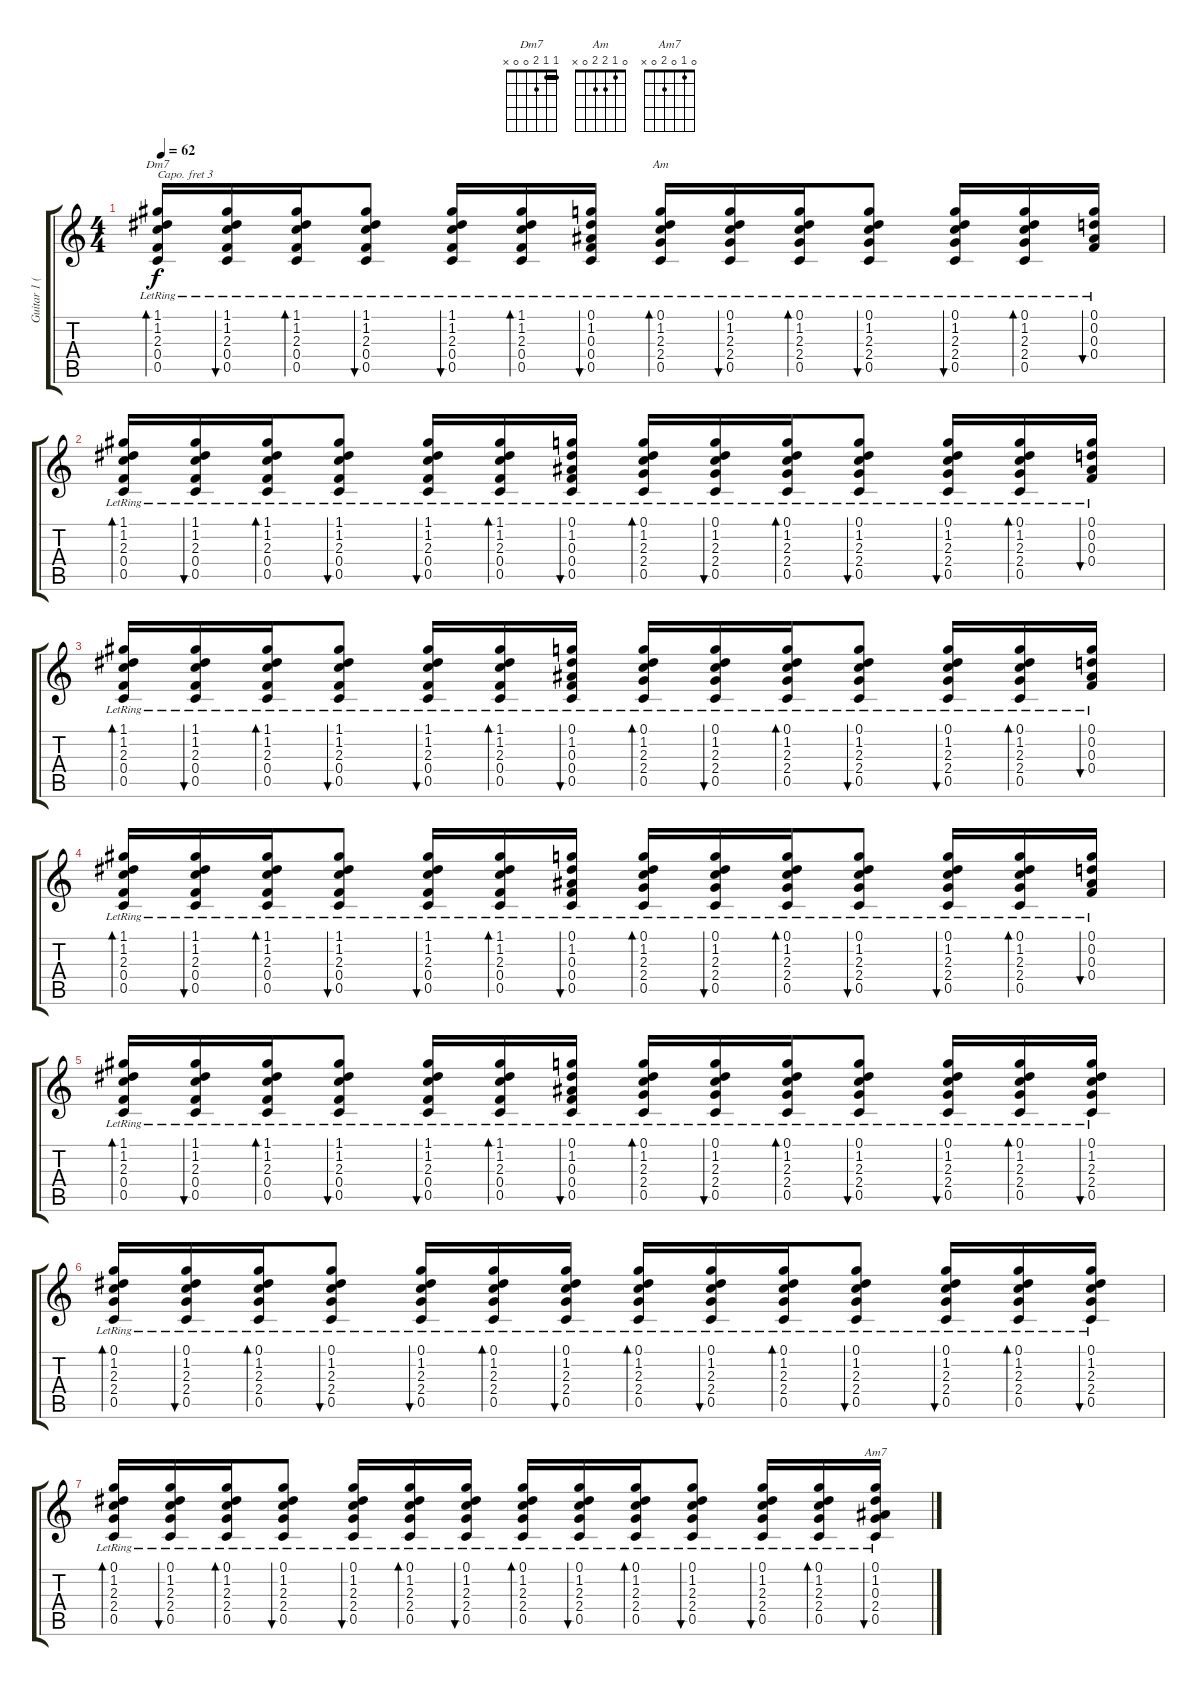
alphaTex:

\track ("Guitar 1 (Acoustic w/ Capo on 3)" "Guitar 1 (") {instrument acousticguitarsteel}
\staff {score tabs}
\capo 3
\tuning (E4 B3 G3 D3 A2 E2) {hide}
\chord ("Dm7" 1 1 2 0 0 x) {barre 1}
\chord ("Am" 0 1 2 2 0 x)
\chord ("Am7" 0 1 0 2 0 x)
\ts (4 4)
\tempo 62
\clef g2
\ks c
(1.1{lr} 1.2{lr} 2.3{lr} 0.4{lr} 0.5{lr}).16{bd 30 ch "Dm7" dy f} (1.1{lr} 1.2{lr} 2.3{lr} 0.4{lr} 0.5{lr}).16{bu 30} (1.1{lr} 1.2{lr} 2.3{lr} 0.4{lr} 0.5{lr}).16{bd 30} (1.1{lr} 1.2{lr} 2.3{lr} 0.4{lr} 0.5{lr}).8{bu 30} (1.1{lr} 1.2{lr} 2.3{lr} 0.4{lr} 0.5{lr}).16{bu 30} (1.1{lr} 1.2{lr} 2.3{lr} 0.4{lr} 0.5{lr}).16{bd 30} (0.1{lr} 1.2{lr} 0.3{lr} 0.4{lr} 0.5{lr}).16{bu 30} (0.1{lr} 1.2{lr} 2.3{lr} 2.4{lr} 0.5{lr}).16{bd 30 ch "Am"} (0.1{lr} 1.2{lr} 2.3{lr} 2.4{lr} 0.5{lr}).16{bu 30} (0.1{lr} 1.2{lr} 2.3{lr} 2.4{lr} 0.5{lr}).16{bd 30} (0.1{lr} 1.2{lr} 2.3{lr} 2.4{lr} 0.5{lr}).8{bu 30} (0.1{lr} 1.2{lr} 2.3{lr} 2.4{lr} 0.5{lr}).16{bu 30} (0.1{lr} 1.2{lr} 2.3{lr} 2.4{lr} 0.5{lr}).16{bd 30} (0.1{lr} 0.2{lr} 0.3{lr} 0.4{lr}).16{bu 30} |
(1.1{lr} 1.2{lr} 2.3{lr} 0.4{lr} 0.5{lr}).16{bd 30} (1.1{lr} 1.2{lr} 2.3{lr} 0.4{lr} 0.5{lr}).16{bu 30} (1.1{lr} 1.2{lr} 2.3{lr} 0.4{lr} 0.5{lr}).16{bd 30} (1.1{lr} 1.2{lr} 2.3{lr} 0.4{lr} 0.5{lr}).8{bu 30} (1.1{lr} 1.2{lr} 2.3{lr} 0.4{lr} 0.5{lr}).16{bu 30} (1.1{lr} 1.2{lr} 2.3{lr} 0.4{lr} 0.5{lr}).16{bd 30} (0.1{lr} 1.2{lr} 0.3{lr} 0.4{lr} 0.5{lr}).16{bu 30} (0.1{lr} 1.2{lr} 2.3{lr} 2.4{lr} 0.5{lr}).16{bd 30} (0.1{lr} 1.2{lr} 2.3{lr} 2.4{lr} 0.5{lr}).16{bu 30} (0.1{lr} 1.2{lr} 2.3{lr} 2.4{lr} 0.5{lr}).16{bd 30} (0.1{lr} 1.2{lr} 2.3{lr} 2.4{lr} 0.5{lr}).8{bu 30} (0.1{lr} 1.2{lr} 2.3{lr} 2.4{lr} 0.5{lr}).16{bu 30} (0.1{lr} 1.2{lr} 2.3{lr} 2.4{lr} 0.5{lr}).16{bd 30} (0.1{lr} 0.2{lr} 0.3{lr} 0.4{lr}).16{bu 30} |
(1.1{lr} 1.2{lr} 2.3{lr} 0.4{lr} 0.5{lr}).16{bd 30} (1.1{lr} 1.2{lr} 2.3{lr} 0.4{lr} 0.5{lr}).16{bu 30} (1.1{lr} 1.2{lr} 2.3{lr} 0.4{lr} 0.5{lr}).16{bd 30} (1.1{lr} 1.2{lr} 2.3{lr} 0.4{lr} 0.5{lr}).8{bu 30} (1.1{lr} 1.2{lr} 2.3{lr} 0.4{lr} 0.5{lr}).16{bu 30} (1.1{lr} 1.2{lr} 2.3{lr} 0.4{lr} 0.5{lr}).16{bd 30} (0.1{lr} 1.2{lr} 0.3{lr} 0.4{lr} 0.5{lr}).16{bu 30} (0.1{lr} 1.2{lr} 2.3{lr} 2.4{lr} 0.5{lr}).16{bd 30} (0.1{lr} 1.2{lr} 2.3{lr} 2.4{lr} 0.5{lr}).16{bu 30} (0.1{lr} 1.2{lr} 2.3{lr} 2.4{lr} 0.5{lr}).16{bd 30} (0.1{lr} 1.2{lr} 2.3{lr} 2.4{lr} 0.5{lr}).8{bu 30} (0.1{lr} 1.2{lr} 2.3{lr} 2.4{lr} 0.5{lr}).16{bu 30} (0.1{lr} 1.2{lr} 2.3{lr} 2.4{lr} 0.5{lr}).16{bd 30} (0.1{lr} 0.2{lr} 0.3{lr} 0.4{lr}).16{bu 30} |
(1.1{lr} 1.2{lr} 2.3{lr} 0.4{lr} 0.5{lr}).16{bd 30} (1.1{lr} 1.2{lr} 2.3{lr} 0.4{lr} 0.5{lr}).16{bu 30} (1.1{lr} 1.2{lr} 2.3{lr} 0.4{lr} 0.5{lr}).16{bd 30} (1.1{lr} 1.2{lr} 2.3{lr} 0.4{lr} 0.5{lr}).8{bu 30} (1.1{lr} 1.2{lr} 2.3{lr} 0.4{lr} 0.5{lr}).16{bu 30} (1.1{lr} 1.2{lr} 2.3{lr} 0.4{lr} 0.5{lr}).16{bd 30} (0.1{lr} 1.2{lr} 0.3{lr} 0.4{lr} 0.5{lr}).16{bu 30} (0.1{lr} 1.2{lr} 2.3{lr} 2.4{lr} 0.5{lr}).16{bd 30} (0.1{lr} 1.2{lr} 2.3{lr} 2.4{lr} 0.5{lr}).16{bu 30} (0.1{lr} 1.2{lr} 2.3{lr} 2.4{lr} 0.5{lr}).16{bd 30} (0.1{lr} 1.2{lr} 2.3{lr} 2.4{lr} 0.5{lr}).8{bu 30} (0.1{lr} 1.2{lr} 2.3{lr} 2.4{lr} 0.5{lr}).16{bu 30} (0.1{lr} 1.2{lr} 2.3{lr} 2.4{lr} 0.5{lr}).16{bd 30} (0.1{lr} 0.2{lr} 0.3{lr} 0.4{lr}).16{bu 30} |
(1.1{lr} 1.2{lr} 2.3{lr} 0.4{lr} 0.5{lr}).16{bd 30} (1.1{lr} 1.2{lr} 2.3{lr} 0.4{lr} 0.5{lr}).16{bu 30} (1.1{lr} 1.2{lr} 2.3{lr} 0.4{lr} 0.5{lr}).16{bd 30} (1.1{lr} 1.2{lr} 2.3{lr} 0.4{lr} 0.5{lr}).8{bu 30} (1.1{lr} 1.2{lr} 2.3{lr} 0.4{lr} 0.5{lr}).16{bu 30} (1.1{lr} 1.2{lr} 2.3{lr} 0.4{lr} 0.5{lr}).16{bd 30} (0.1{lr} 1.2{lr} 0.3{lr} 0.4{lr} 0.5{lr}).16{bu 30} (0.1{lr} 1.2{lr} 2.3{lr} 2.4{lr} 0.5{lr}).16{bd 30} (0.1{lr} 1.2{lr} 2.3{lr} 2.4{lr} 0.5{lr}).16{bu 30} (0.1{lr} 1.2{lr} 2.3{lr} 2.4{lr} 0.5{lr}).16{bd 30} (0.1{lr} 1.2{lr} 2.3{lr} 2.4{lr} 0.5{lr}).8{bu 30} (0.1{lr} 1.2{lr} 2.3{lr} 2.4{lr} 0.5{lr}).16{bu 30} (0.1{lr} 1.2{lr} 2.3{lr} 2.4{lr} 0.5{lr}).16{bd 30} (0.1{lr} 1.2{lr} 2.3{lr} 2.4{lr} 0.5{lr}).16{bu 60} |
(0.1{lr} 1.2{lr} 2.3{lr} 2.4{lr} 0.5{lr}).16{bd 30} (0.1{lr} 1.2{lr} 2.3{lr} 2.4{lr} 0.5{lr}).16{bu 30} (0.1{lr} 1.2{lr} 2.3{lr} 2.4{lr} 0.5{lr}).16{bd 30} (0.1{lr} 1.2{lr} 2.3{lr} 2.4{lr} 0.5{lr}).8{bu 30} (0.1{lr} 1.2{lr} 2.3{lr} 2.4{lr} 0.5{lr}).16{bu 30} (0.1{lr} 1.2{lr} 2.3{lr} 2.4{lr} 0.5{lr}).16{bd 30} (0.1{lr} 1.2{lr} 2.3{lr} 2.4{lr} 0.5{lr}).16{bu 30} (0.1{lr} 1.2{lr} 2.3{lr} 2.4{lr} 0.5{lr}).16{bd 30} (0.1{lr} 1.2{lr} 2.3{lr} 2.4{lr} 0.5{lr}).16{bu 30} (0.1{lr} 1.2{lr} 2.3{lr} 2.4{lr} 0.5{lr}).16{bd 30} (0.1{lr} 1.2{lr} 2.3{lr} 2.4{lr} 0.5{lr}).8{bu 30} (0.1{lr} 1.2{lr} 2.3{lr} 2.4{lr} 0.5{lr}).16{bu 30} (0.1{lr} 1.2{lr} 2.3{lr} 2.4{lr} 0.5{lr}).16{bd 30} (0.1{lr} 1.2{lr} 2.3{lr} 2.4{lr} 0.5{lr}).16{bu 30} |
(0.1{lr} 1.2{lr} 2.3{lr} 2.4{lr} 0.5{lr}).16{bd 30} (0.1{lr} 1.2{lr} 2.3{lr} 2.4{lr} 0.5{lr}).16{bu 30} (0.1{lr} 1.2{lr} 2.3{lr} 2.4{lr} 0.5{lr}).16{bd 30} (0.1{lr} 1.2{lr} 2.3{lr} 2.4{lr} 0.5{lr}).8{bu 30} (0.1{lr} 1.2{lr} 2.3{lr} 2.4{lr} 0.5{lr}).16{bu 30} (0.1{lr} 1.2{lr} 2.3{lr} 2.4{lr} 0.5{lr}).16{bd 30} (0.1{lr} 1.2{lr} 2.3{lr} 2.4{lr} 0.5{lr}).16{bu 30} (0.1{lr} 1.2{lr} 2.3{lr} 2.4{lr} 0.5{lr}).16{bd 30} (0.1{lr} 1.2{lr} 2.3{lr} 2.4{lr} 0.5{lr}).16{bu 30} (0.1{lr} 1.2{lr} 2.3{lr} 2.4{lr} 0.5{lr}).16{bd 30} (0.1{lr} 1.2{lr} 2.3{lr} 2.4{lr} 0.5{lr}).8{bu 30} (0.1{lr} 1.2{lr} 2.3{lr} 2.4{lr} 0.5{lr}).16{bu 30} (0.1{lr} 1.2{lr} 2.3{lr} 2.4{lr} 0.5{lr}).16{bd 30} (0.1{lr} 1.2{lr} 0.3{lr} 2.4{lr} 0.5{lr}).16{bu 30 ch "Am7"}
